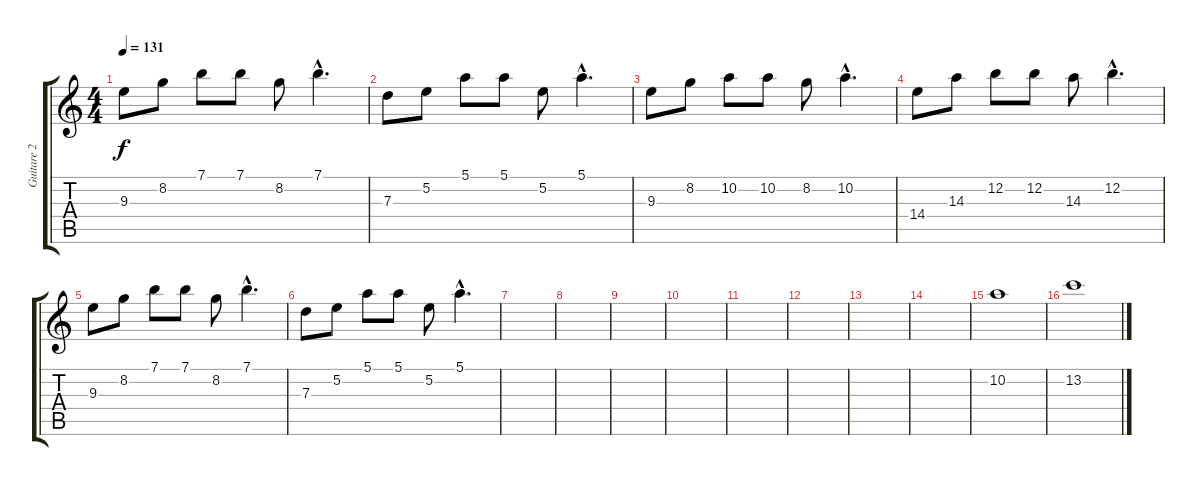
\track ("Guitare 2" "Guitare 2") {instrument electricguitarclean}
\staff {score tabs}
\tuning (E4 B3 G3 D3 A2 E2) {hide}
\ts (4 4)
\tempo 131
\clef g2
\ks c
9.3.8{dy f} 8.2.8 7.1.8 7.1.8 8.2.8 7.1{hac}.4{d} |
7.3.8 5.2.8 5.1.8 5.1.8 5.2.8 5.1{hac}.4{d} |
9.3.8 8.2.8 10.2.8 10.2.8 8.2.8 10.2{hac}.4{d} |
14.4.8 14.3.8 12.2.8 12.2.8 14.3.8 12.2{hac}.4{d} |
9.3.8 8.2.8 7.1.8 7.1.8 8.2.8 7.1{hac}.4{d} |
7.3.8 5.2.8 5.1.8 5.1.8 5.2.8 5.1{hac}.4{d} |
|
|
|
|
|
|
|
|
10.2.1{volume 14 instrument distortionguitar} |
13.2.1
